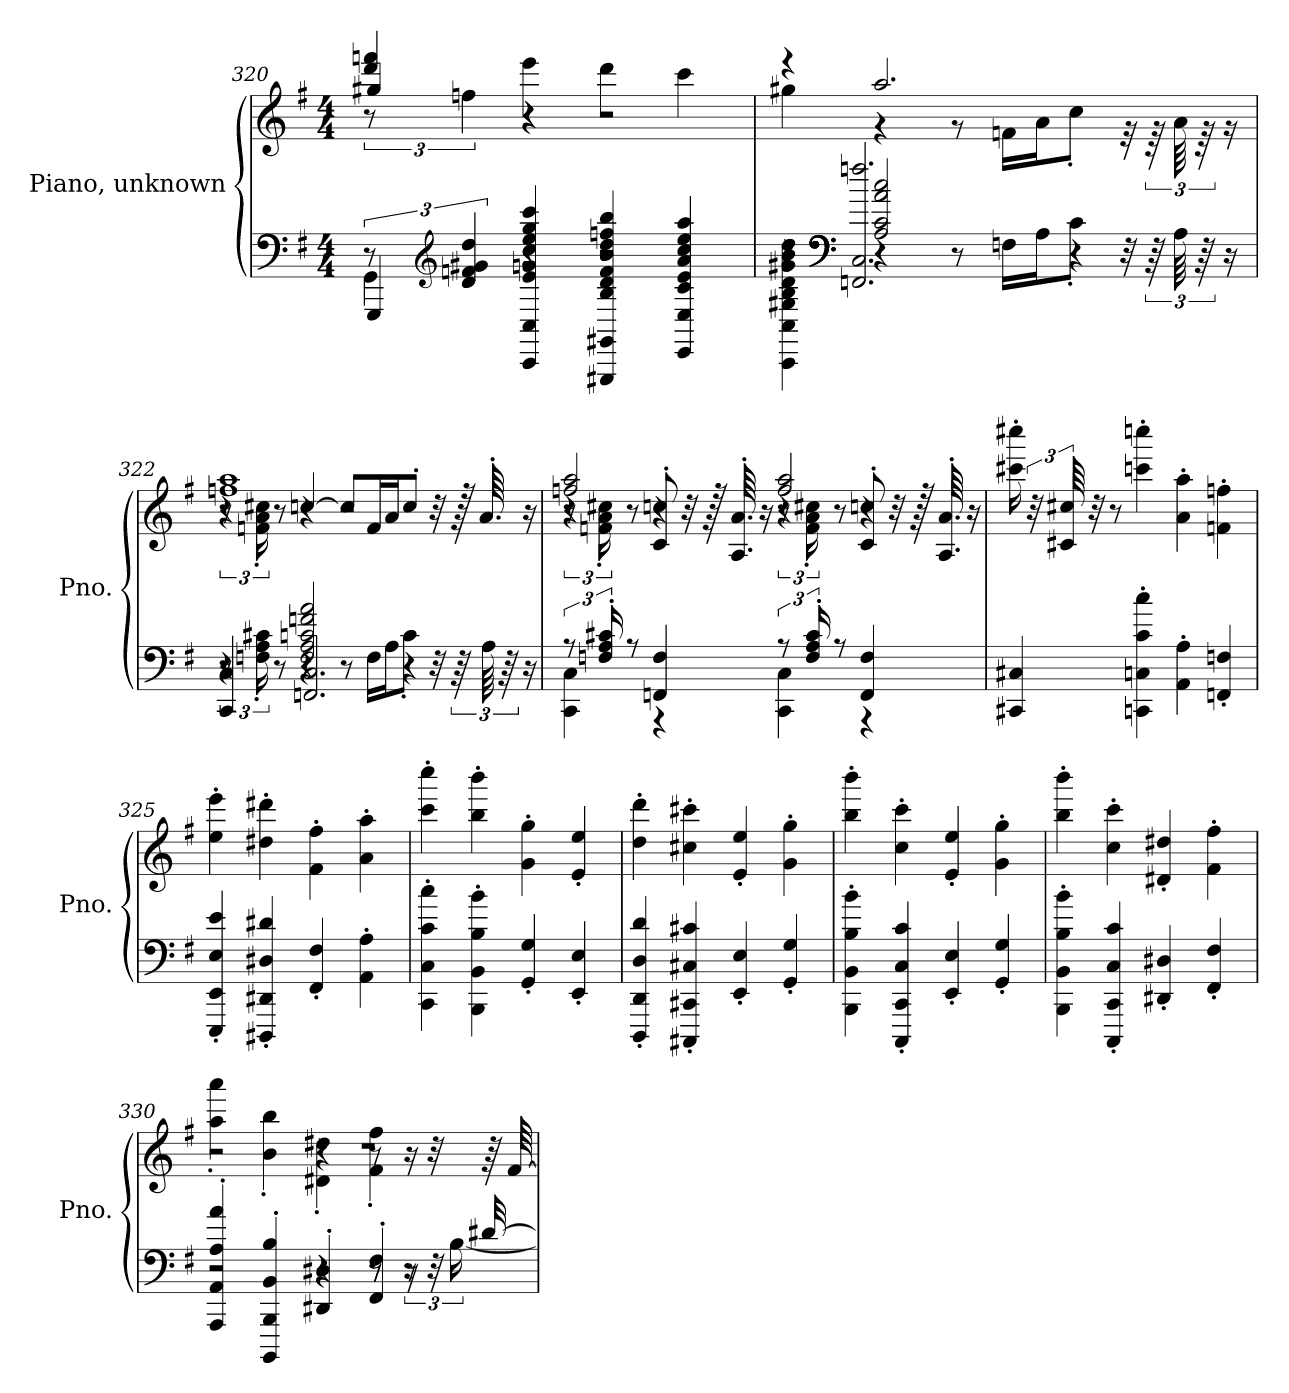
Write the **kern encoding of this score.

**kern	**kern
*part1	*part1
*staff2	*staff1
*I"Piano, unknown	*
*I'Pno.	*
*clefF4	*clefG2
*k[f#]	*k[f#]
*M4/4	*M4/4
=320	=320
*^	*^
*	*^	*	*^
12r	4GG\	4GGG/	4ddd/ 4fffn/	12r	4gg#X/
*clefG2	*	*	*	*	*
6d/ 6fn/ 6g#X/ 6dd/	.	.	.	6ffn\	.
4CC/ 4C/ 4e/ 4gn/ 4cc/ 4ee/ 4gg/ 4ccc/	4r	4r	4r	4eee\	4r
4GGG#X/ 4GG#X/ 4B/ 4d/ 4f/ 4b/ 4dd/ 4ffn/ 4bb/	2r	2r	2r	4ddd\	2r
4EE/ 4E/ 4c/ 4e/ 4a/ 4cc/ 4ee/ 4aa/	.	.	.	4ccc\	.
*	*	*	*	*v	*v
!!LO:LB:g=z
=321	=321	=321	=321	=321
4r	4CC\ 4C\ 4G#X\ 4B\ 4d\ 4g#X\ 4b\ 4dd\	4r	4r	4gg#X\
*clefF4	*	*	*	*
2A/ 2c/ 2a/ 2cc/	4r	2.FFn/ 2.C/ 2.ffn/	2.aa/	4r
.	8r	.	.	8r
.	16Fn\LL	.	.	16fn\LL
.	16A\J	.	.	16a\J
4r	8c'\J	.	.	8cc'\J
.	32r	.	.	32r
.	96r	.	.	96r
.	96A\	.	.	96a\
.	96r	.	.	96r
.	16r	.	.	16r
=322	=322	=322	=322	=322
*	*	*	*	*^
4r	12r	4CC/ 4C/	1ffn 1aa	12r	4r
.	24Fn\' 24A\' 24c#X\'	.	.	24fn\' 24a\' 24cc#X\'	.
.	8r	.	.	8r	.
2F/ 2A/ 2cn/ 2fn/ 2a/	4r	2.FFn/ 2.C/	.	4r	[4ccn/
.	8r	.	.	2r	8cc/L]
.	16F\LL	.	.	.	16f/L
.	16A\J	.	.	.	16a/J
4r	8c'\J	.	.	.	8cc'/J
.	32r	.	.	.	32r
.	96r	.	.	.	128r
.	.	.	.	.	64.a'/
.	96A\	.	.	.	.
.	96r	.	.	.	.
.	16r	.	.	.	16r
*	*v	*v	*	*	*
!!LO:LB:g=z	!!	!!
=323	=323	=323	=323	=323
12r	4CC\ 4C\	2ffn/ 2aa/	12r	4r
24Fn/' 24A/' 24c#X/'	.	.	24fn\' 24a\' 24cc#X\'	.
8r	.	.	8r	.
4FFn/ 4F/	4r	.	4r	8c/' 8ccn/'
.	.	.	.	32r
.	.	.	.	128r
.	.	.	.	64.A/' 64.a/'
.	.	.	.	16r
12r	4CC\ 4C\	2ff/ 2aa/	12r	4r
24F/' 24A/' 24c#/'	.	.	24f\' 24a\' 24cc#X\'	.
8r	.	.	8r	.
4FF/ 4F/	4r	.	4r	8c/' 8ccn/'
.	.	.	.	32r
.	.	.	.	128r
.	.	.	.	64.A/' 64.a/'
.	.	.	.	16r
*v	*v	*	*	*
*	*v	*v	*v
=324	=324
4CC#X/ 4C#X/	16ccc#X\' 16cccc#X\'
.	48r
.	96c#X/ 96cc#X/
.	32r
.	8r
4CCn\' 4Cn\' 4c\' 4cc\'	4cccn\' 4ccccn\'
4AA\' 4A\'	4a\' 4aa\'
4FFn/' 4Fn/'	4fn\' 4ffn\'
=325	=325
4EEE/' 4EE/' 4E/' 4e/'	4ee\' 4eee\'
4DDD#X/' 4DD#X/' 4D#X/' 4d#X/'	4dd#X\' 4ddd#X\'
4FF#/' 4F#/'	4f#\' 4ff#\'
4AA\' 4A\'	4a\' 4aa\'
!!LO:LB:g=z
=326	=326
4CC\' 4C\' 4c\' 4cc\'	4ccc\' 4cccc\'
4BBB\' 4BB\' 4B\' 4b\'	4bb\' 4bbb\'
4GG/' 4G/'	4g\' 4gg\'
4EE/' 4E/'	4e/' 4ee/'
=327	=327
4DDD/' 4DD/' 4D/' 4d/'	4dd\' 4ddd\'
4CCC#X/' 4CC#X/' 4C#X/' 4c#X/'	4cc#X\' 4ccc#X\'
4EE/' 4E/'	4e/' 4ee/'
4GG/' 4G/'	4g\' 4gg\'
=328	=328
4BBB\' 4BB\' 4B\' 4b\'	4bb\' 4bbb\'
4CCC/' 4CC/' 4C/' 4c/'	4cc\' 4ccc\'
4EE/' 4E/'	4e/' 4ee/'
4GG/' 4G/'	4g\' 4gg\'
=329	=329
4BBB\' 4BB\' 4B\' 4b\'	4bb\' 4bbb\'
4CCC/' 4CC/' 4C/' 4c/'	4cc\' 4ccc\'
4DD#X/' 4D#X/'	4d#X/' 4dd#X/'
4FF#/' 4F#/'	4f#\' 4ff#\'
=330	=330
*^	*^
*	*^	*	*^
2r	2r	4AAA/' 4AA/' 4A/' 4a/'	1r	4aa\' 4aaa\'	2r
.	.	4BBBB/' 4BBB/' 4BB/' 4B/'	.	4b\' 4bb\'	.
4r	4r	4DD#X/' 4D#X/'	.	4d#X\' 4dd#X\'	4r
8r	8r	4FF#/' 4F#/'	.	4f#\' 4ff#\'	8r
16r	12r	.	.	.	16r
32r	.	.	.	.	32r
.	[24B\	.	.	.	.
[32d#X/	.	.	.	.	64r
.	.	.	.	.	[64f#/
*v	*v	*v	*	*	*
*	*v	*v	*v
=	=
*-	*-
